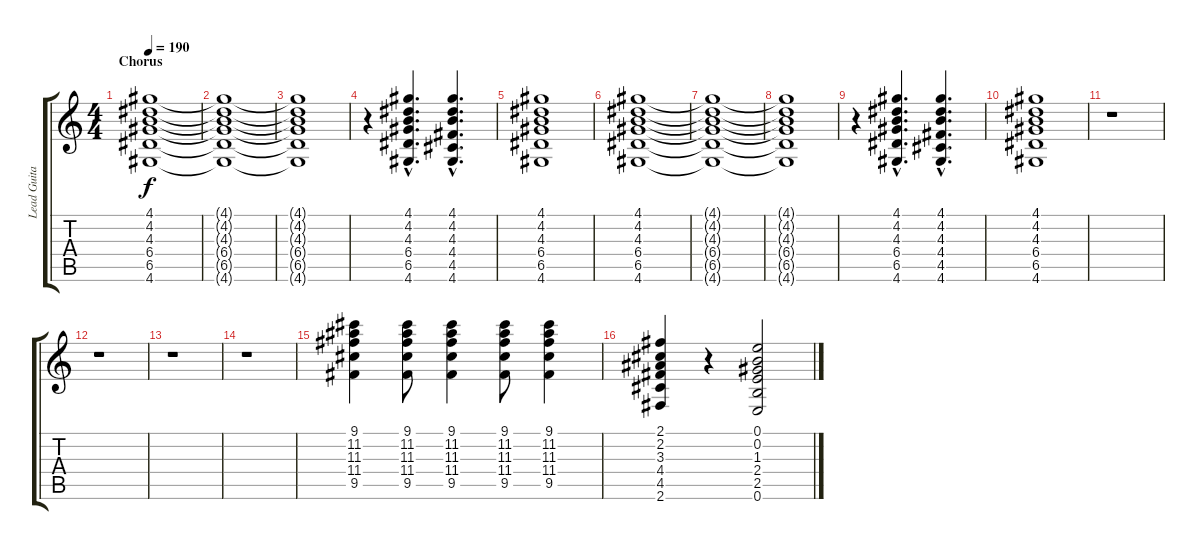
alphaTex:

\track ("Lead Guitar 2" "Lead Guita") {instrument electricguitarclean}
\staff {score tabs}
\tuning (E4 B3 G3 D3 A2 E2) {hide}
\ts (4 4)
\section ("" "Chorus")
\tempo 190
\clef g2
\ks c
(4.1 4.2 4.3 6.4 6.5 4.6).1{dy f} |
(4.1{t} 4.2{t} 4.3{t} 6.4{t} 6.5{t} 4.6{t}).1 |
(4.1{t} 4.2{t} 4.3{t} 6.4{t} 6.5{t} 4.6{t}).1 |
r.4 (4.1{hac} 4.2{hac} 4.3 6.4{hac} 6.5{hac} 4.6{hac}).4{d} (4.1{hac} 4.2{hac} 4.3{hac} 4.4{hac} 4.5{hac} 4.6{hac}).4{d} |
(4.1 4.2 4.3 6.4 6.5 4.6).1 |
(4.1 4.2 4.3 6.4 6.5 4.6).1 |
(4.1{t} 4.2{t} 4.3{t} 6.4{t} 6.5{t} 4.6{t}).1 |
(4.1{t} 4.2{t} 4.3{t} 6.4{t} 6.5{t} 4.6{t}).1 |
r.4 (4.1{hac} 4.2{hac} 4.3 6.4{hac} 6.5{hac} 4.6{hac}).4{d} (4.1{hac} 4.2{hac} 4.3{hac} 4.4{hac} 4.5{hac} 4.6{hac}).4{d} |
(4.1 4.2 4.3 6.4 6.5 4.6).1 |
r.1 |
r.1 |
r.1 |
r.1 |
(9.1 11.2 11.3 11.4 9.5).4 (9.1 11.2 11.3 11.4 9.5).8 (9.1 11.2 11.3 11.4 9.5).4 (9.1 11.2 11.3 11.4 9.5).8 (9.1 11.2 11.3 11.4 9.5).4 |
(2.1 2.2 3.3 4.4 4.5 2.6).4 r.4 (0.1 0.2 1.3 2.4 2.5 0.6).2
